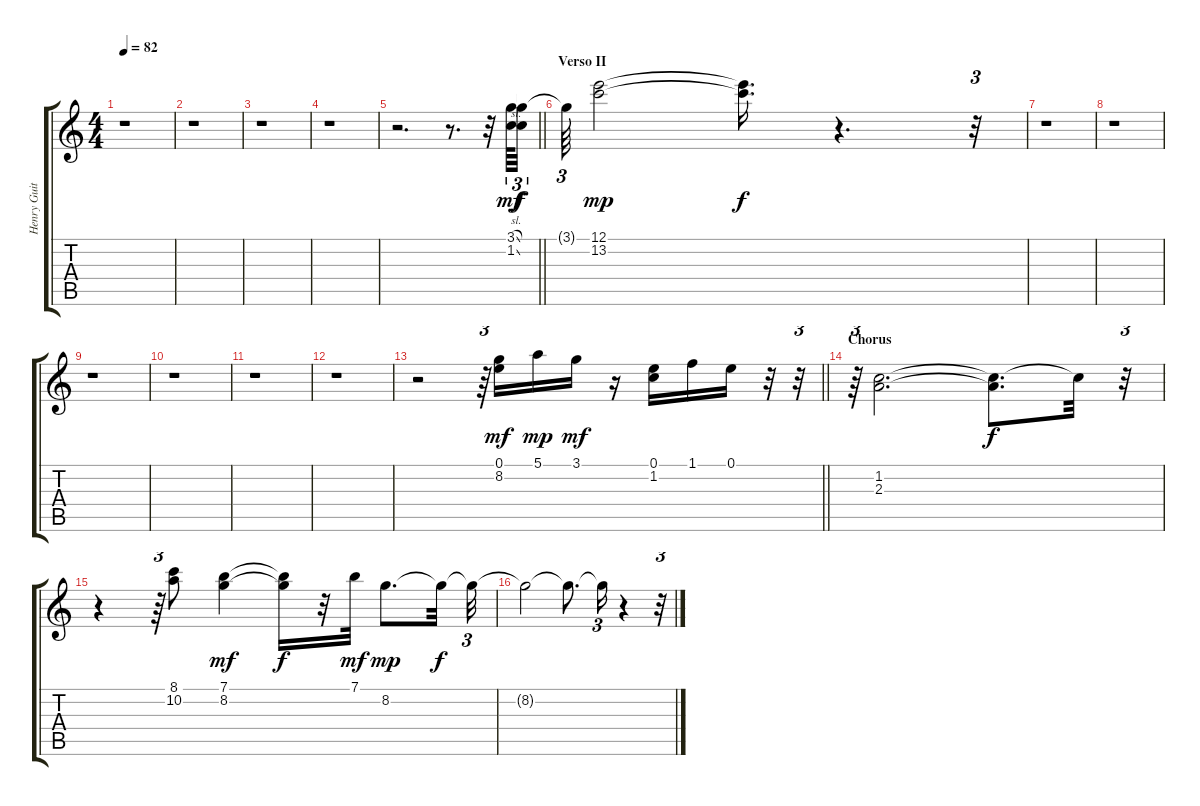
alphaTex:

\track ("Henry Guitar III" "Henry Guit") {instrument acousticguitarsteel}
\staff {score tabs}
\tuning (E4 B3 G3 D3 A2 E2) {hide}
\ts (4 4)
\tempo 82
\clef g2
\ks c
r.1{dy mf} |
r.1 |
r.1 |
r.1 |
\barLineRight lightlight
r.2{d} r.8{d} r.32 (3.1{sl} 1.2{sl}).64{tu (3 2)} (3.1{t} 1.2{t}).32{tu (3 2) dy f} |
\section ("" "Verso II")
3.1{t}.64{tu (3 2)} (12.1 13.2).2{dy mp} (12.1{t} 13.2{t}).16{d dy f} r.4{d} r.32{tu (3 2)} |
r.1 |
r.1 |
r.1 |
r.1 |
r.1 |
r.1 |
\barLineRight lightlight
r.2 r.64{tu (3 2)} (0.1 8.2).16{dy mf} 5.1.16{dy mp} 3.1.16{dy mf} r.16 (0.1 1.2).16 1.1.16 0.1.16 r.32 r.32{tu (3 2)} |
\section ("" "Chorus")
r.64{tu (3 2)} (1.2 2.3).2{d} (1.2{t} 2.3{t}).8{d dy f} 1.2{t}.32 r.32{tu (3 2)} |
r.4 r.64{tu (3 2)} (8.1 10.2).8 (7.1 8.2).4{dy mf} (7.1{t} 8.2{t}).16{dy f} r.32 7.1.32{dy mf} 8.2.8{d dy mp} 8.2{t}.32{dy f} 8.2{t}.32{tu (3 2)} |
8.2{t}.2 8.2{t}.8{d} 8.2{t}.16{tu (3 2)} r.4 r.32{tu (3 2)}
